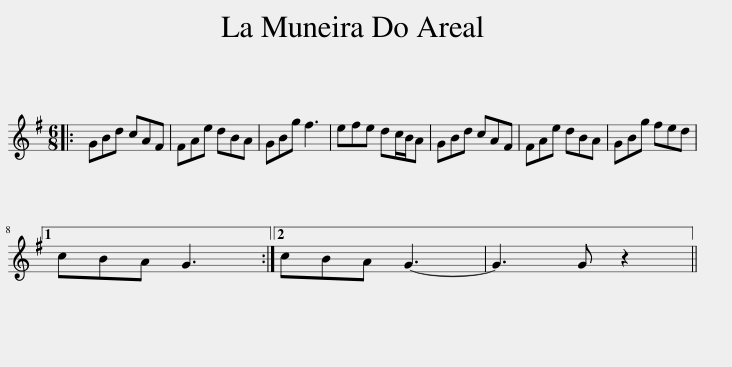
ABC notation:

X:1
L:1/8
M:6/8
I:linebreak $
K:G
V:1 treble
V:1
|: GBd cAF | FAe dBA | GBg f3 | efe dc/B/A | GBd cAF | %5
 FAe dBA | GBg fed |1$ cBA G3 :|2 cBA G3- | G3 G z2 || %10
